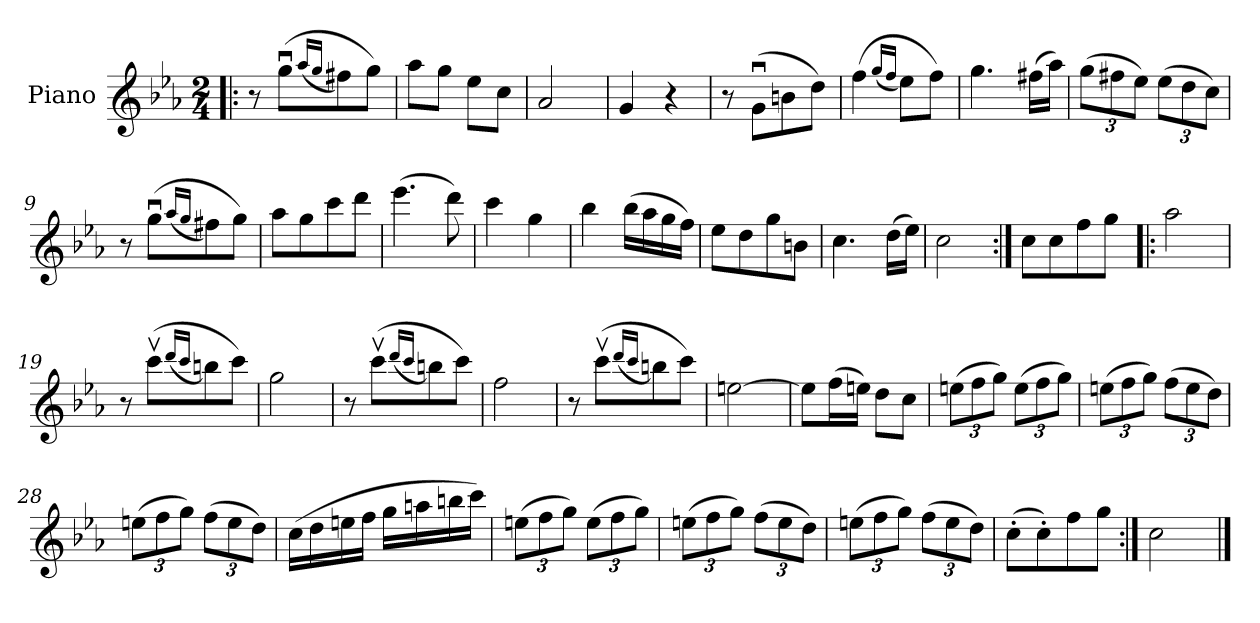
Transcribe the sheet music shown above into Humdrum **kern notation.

**kern
*part1
*staff1
*I"Piano
*I'Pno.
*clefG2
*k[b-e-a-]
*c:
*M2/4
=1!|:
8r
(>8ggu\L
(<16qaa-/LL
16qgg/JJ
8ff#X\)
8gg\J)
=2
8aa-\L
8gg\J
8ee-\L
8cc\J
=3
2a-/
=4
4g/
4r
=5
8r
(>8gu\L
8bn\
8dd\J)
=6
(>4ff\
(<16qgg/LL
16qff/JJ
8ee-\L)
8ff\J)
!!LO:LB:g=z
=7
4.gg\
(>16ff#X\LL
16aa-\JJ)
=8
*Xbrackettup
(>12gg\L
12ff#X\
12ee-\J)
(>12ee-\L
12dd\
12cc\J)
=9
8r
(>8ggu\L
(<16qaa-/LL
16qgg/JJ
8ff#X\)
8gg\J)
=10
8aa-\L
8gg\
8ccc\
8ddd\J
=11
(>4.eee-\
8ddd\)
=12
4ccc\
4gg\
!!LO:LB:g=z
=13
4bb-\
(>16bb-\LL
16aa-\
16gg\
16ff\JJ)
=14
8ee-\L
8dd\
8gg\
8bn\J
=15
4.cc\
(>16dd\LL
16ee-\JJ)
=16
2cc\
=17:|!
8cc\L
8cc\
8ff\
8gg\J
=18!|:
2aa-\
=19
8r
(>8cccv\L
(<16qddd/LL
16qccc/JJ
8bbn\)
8ccc\J)
!!LO:LB:g=z
=20
2gg\
=21
8r
(>8cccv\L
(<16qddd/LL
16qccc/JJ
8bbn\)
8ccc\J)
=22
2ff\
=23
8r
(>8cccv\L
(<16qddd/LL
16qccc/JJ
8bbn\)
8ccc\J)
=24
[2een\
=25
8een\L]
(>16ff\L
16een\JJ)
8dd\L
8cc\J
!!LO:LB:g=z
=26
(>12een\L
12ff\
12gg\J)
(>12ee\L
12ff\
12gg\J)
=27
(>12eeni\L
12ff\
12gg\J)
(>12ff\L
12ee\
12dd\J)
=28
(>12eeni\L
12ff\
12gg\J)
(>12ff\L
12ee\
12dd\J)
=29
(>16cc\LL
16dd\
16een\
16ff\JJ
16gg\LL
16aan\
16bbn\
16ccc\JJ)
!!LO:LB:g=z
=30
(>12een\L
12ff\
12gg\J)
(>12ee\L
12ff\
12gg\J)
=31
(>12een\L
12ff\
12gg\J)
(>12ff\L
12ee\
12dd\J)
=32
(>12een\L
12ff\
12gg\J)
(>12ff\L
12ee\
12dd\J)
=33
(>8cc'\L
8cc'\)
8ff\
8gg\J
=34:|!
2cc\
==
*-
